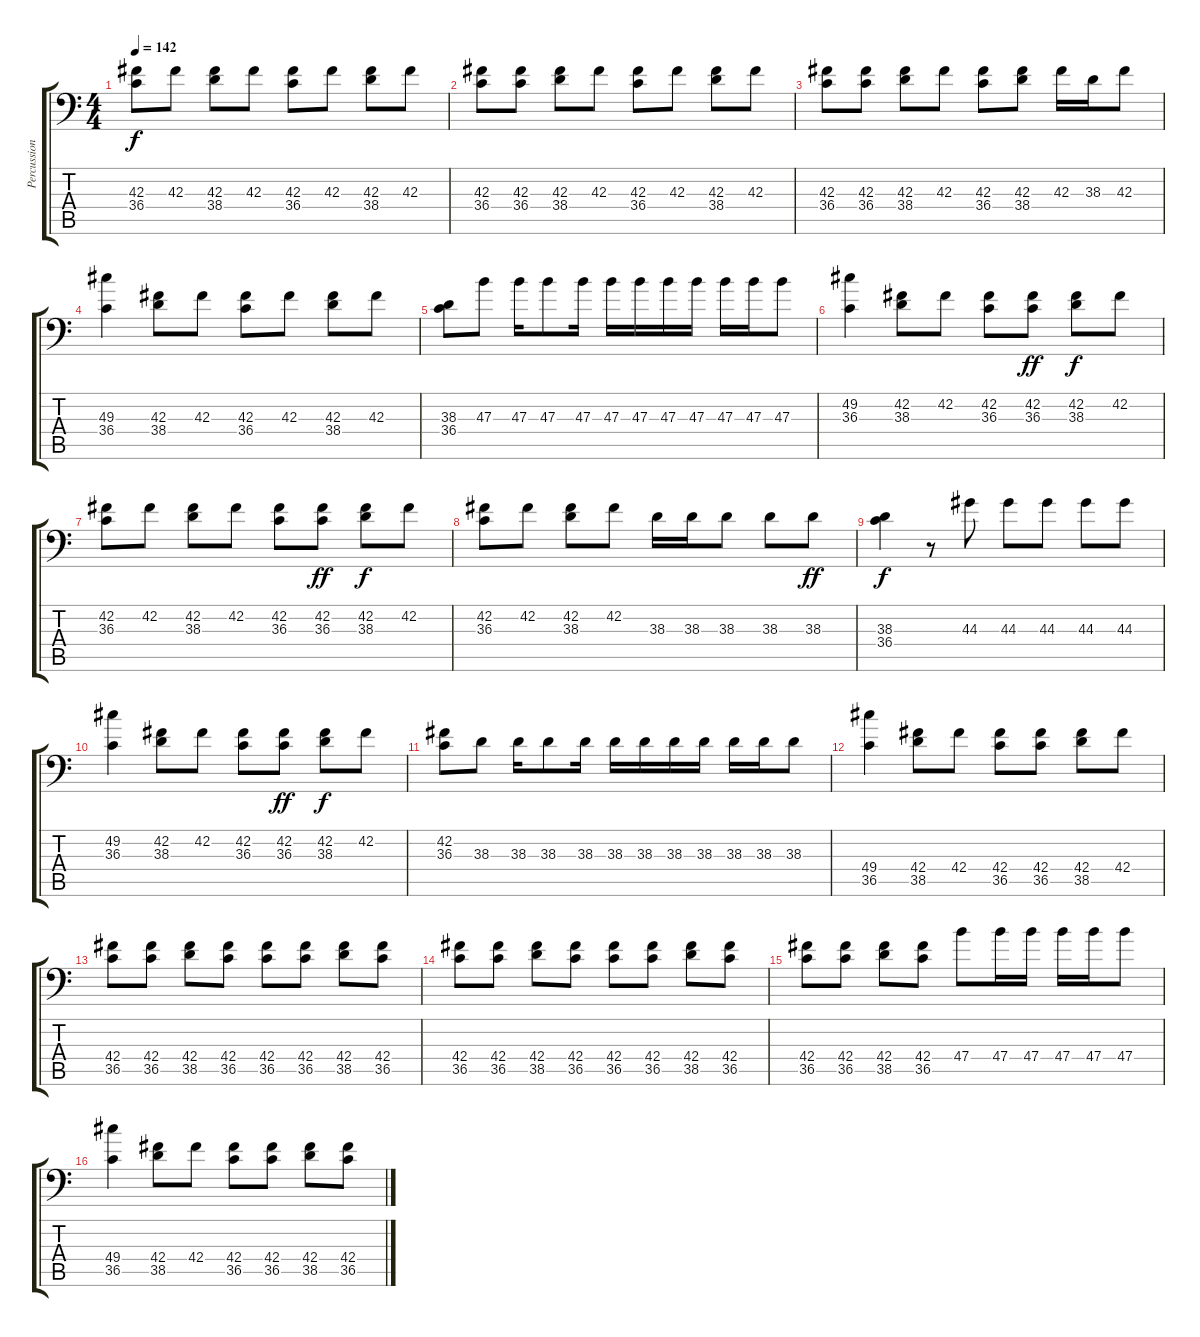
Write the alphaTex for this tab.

\track ("Percussion" "Percussion") {instrument acousticgrandpiano}
\staff {score tabs}
\tuning (C-1 C-1 C-1 C-1 C-1 C-1) {hide}
\ts (4 4)
\tempo 142
\clef f4
\ks c
(42.3 36.4).8{dy f} 42.3.8 (42.3 38.4).8 42.3.8 (42.3 36.4).8 42.3.8 (42.3 38.4).8 42.3.8 |
(42.3 36.4).8 (42.3 36.4).8 (42.3 38.4).8 42.3.8 (42.3 36.4).8 42.3.8 (42.3 38.4).8 42.3.8 |
(42.3 36.4).8 (42.3 36.4).8 (42.3 38.4).8 42.3.8 (42.3 36.4).8 (42.3 38.4).8 42.3.16 38.3.16 42.3.8 |
(49.3 36.4).4 (42.3 38.4).8 42.3.8 (42.3 36.4).8 42.3.8 (42.3 38.4).8 42.3.8 |
(38.3 36.4).8 47.3.8 47.3.16 47.3.8 47.3.16 47.3.16 47.3.16 47.3.16 47.3.16 47.3.16 47.3.16 47.3.8 |
(49.2 36.3).4 (42.2 38.3).8 42.2.8 (42.2 36.3).8 (42.2 36.3).8{dy ff} (42.2 38.3).8{dy f} 42.2.8 |
(42.2 36.3).8 42.2.8 (42.2 38.3).8 42.2.8 (42.2 36.3).8 (42.2 36.3).8{dy ff} (42.2 38.3).8{dy f} 42.2.8 |
(42.2 36.3).8 42.2.8 (42.2 38.3).8 42.2.8 38.3.16 38.3.16 38.3.8 38.3.8 38.3.8{dy ff} |
(38.3 36.4).4{dy f} r.8 44.3.8 44.3.8 44.3.8 44.3.8 44.3.8 |
(49.2 36.3).4 (42.2 38.3).8 42.2.8 (42.2 36.3).8 (42.2 36.3).8{dy ff} (42.2 38.3).8{dy f} 42.2.8 |
(42.2 36.3).8 38.3.8 38.3.16 38.3.8 38.3.16 38.3.16 38.3.16 38.3.16 38.3.16 38.3.16 38.3.16 38.3.8 |
(49.4 36.5).4 (42.4 38.5).8 42.4.8 (42.4 36.5).8 (42.4 36.5).8 (42.4 38.5).8 42.4.8 |
(42.4 36.5).8 (42.4 36.5).8 (42.4 38.5).8 (42.4 36.5).8 (42.4 36.5).8 (42.4 36.5).8 (42.4 38.5).8 (42.4 36.5).8 |
(42.4 36.5).8 (42.4 36.5).8 (42.4 38.5).8 (42.4 36.5).8 (42.4 36.5).8 (42.4 36.5).8 (42.4 38.5).8 (42.4 36.5).8 |
(42.4 36.5).8 (42.4 36.5).8 (42.4 38.5).8 (42.4 36.5).8 47.4.8 47.4.16 47.4.16 47.4.16 47.4.16 47.4.8 |
(49.4 36.5).4 (42.4 38.5).8 42.4.8 (42.4 36.5).8 (42.4 36.5).8 (42.4 38.5).8 (42.4 36.5).8
